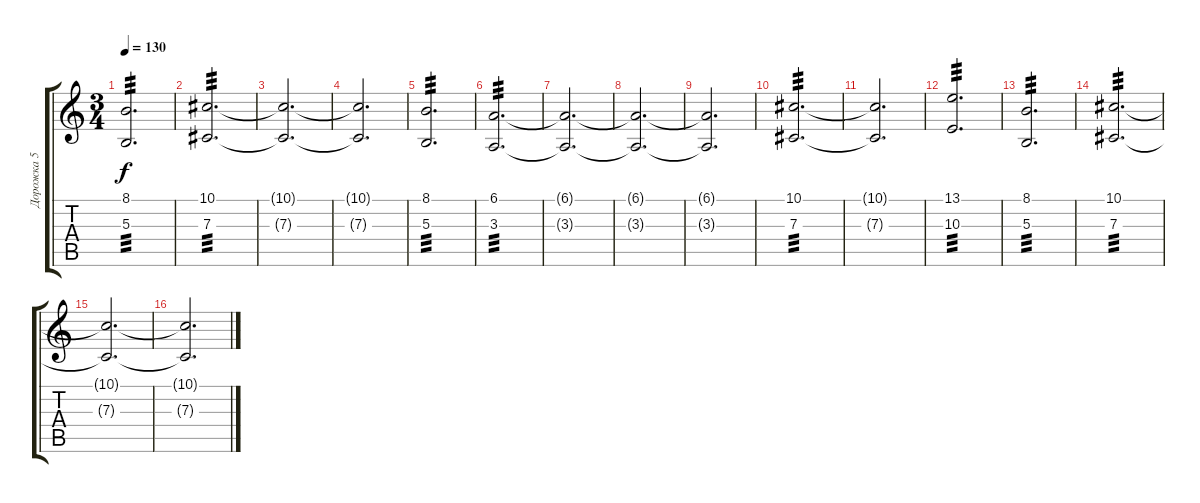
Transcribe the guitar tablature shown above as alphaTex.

\track ("Дорожка 5" "Дорожка 5") {instrument voiceoohs}
\staff {score tabs}
\tuning (Eb4 Bb3 Gb3 Db3 Ab2 Db2) {hide}
\ts (3 4)
\tempo 130
\clef g2
\ks c
(8.1 5.3).2{d tp 3 dy f} |
(10.1 7.3).2{d tp 3} |
(10.1{t} 7.3{t}).2{d} |
(10.1{t} 7.3{t}).2{d} |
(8.1 5.3).2{d tp 3} |
(6.1 3.3).2{d tp 3} |
(6.1{t} 3.3{t}).2{d} |
(6.1{t} 3.3{t}).2{d} |
(6.1{t} 3.3{t}).2{d} |
(10.1 7.3).2{d tp 3} |
(10.1{t} 7.3{t}).2{d} |
(13.1 10.3).2{d tp 3} |
(8.1 5.3).2{d tp 3} |
(10.1 7.3).2{d tp 3} |
(10.1{t} 7.3{t}).2{d} |
(10.1{t} 7.3{t}).2{d}
